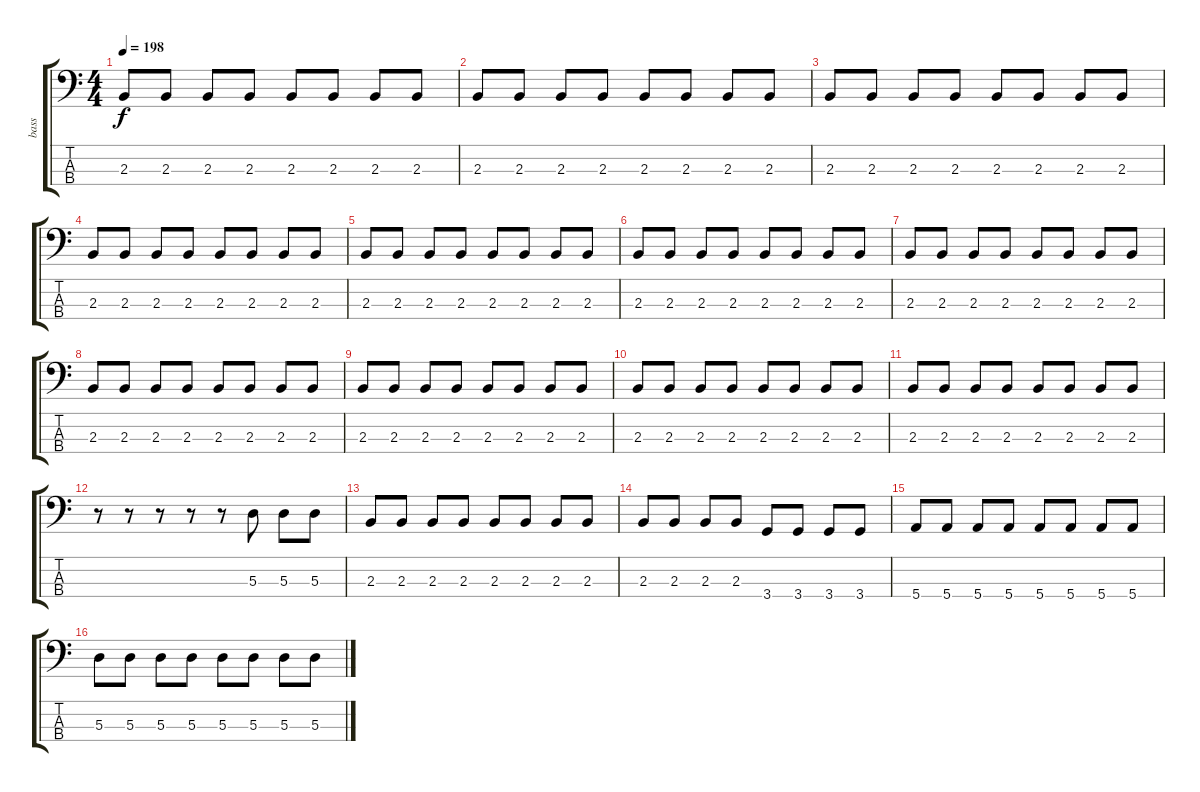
\track ("bass" "bass") {instrument electricbassfinger}
\staff {score tabs}
\tuning (G2 D2 A1 E1) {hide}
\ts (4 4)
\tempo 198
\clef f4
\ks c
2.3.8{dy f} 2.3.8 2.3.8 2.3.8 2.3.8 2.3.8 2.3.8 2.3.8 |
2.3.8 2.3.8 2.3.8 2.3.8 2.3.8 2.3.8 2.3.8 2.3.8 |
2.3.8 2.3.8 2.3.8 2.3.8 2.3.8 2.3.8 2.3.8 2.3.8 |
2.3.8 2.3.8 2.3.8 2.3.8 2.3.8 2.3.8 2.3.8 2.3.8 |
2.3.8 2.3.8 2.3.8 2.3.8 2.3.8 2.3.8 2.3.8 2.3.8 |
2.3.8 2.3.8 2.3.8 2.3.8 2.3.8 2.3.8 2.3.8 2.3.8 |
2.3.8 2.3.8 2.3.8 2.3.8 2.3.8 2.3.8 2.3.8 2.3.8 |
2.3.8 2.3.8 2.3.8 2.3.8 2.3.8 2.3.8 2.3.8 2.3.8 |
2.3.8 2.3.8 2.3.8 2.3.8 2.3.8 2.3.8 2.3.8 2.3.8 |
2.3.8 2.3.8 2.3.8 2.3.8 2.3.8 2.3.8 2.3.8 2.3.8 |
2.3.8 2.3.8 2.3.8 2.3.8 2.3.8 2.3.8 2.3.8 2.3.8 |
r.8 r.8 r.8 r.8 r.8 5.3.8 5.3.8 5.3.8 |
2.3.8 2.3.8 2.3.8 2.3.8 2.3.8 2.3.8 2.3.8 2.3.8 |
2.3.8 2.3.8 2.3.8 2.3.8 3.4.8 3.4.8 3.4.8 3.4.8 |
5.4.8 5.4.8 5.4.8 5.4.8 5.4.8 5.4.8 5.4.8 5.4.8 |
5.3.8 5.3.8 5.3.8 5.3.8 5.3.8 5.3.8 5.3.8 5.3.8
